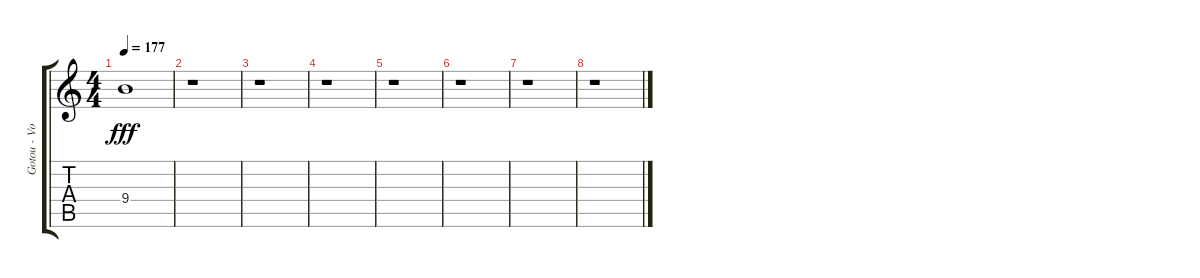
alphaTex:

\track ("Gotou - Vocals" "Gotou - Vo") {instrument contrabass}
\staff {score tabs}
\tuning (E4 B3 G3 D3 A2 E2) {hide}
\ts (4 4)
\tempo 177
\clef g2
\ks c
9.4.1{dy fff} |
r.1 |
r.1 |
r.1 |
r.1 |
r.1 |
r.1 |
r.1
